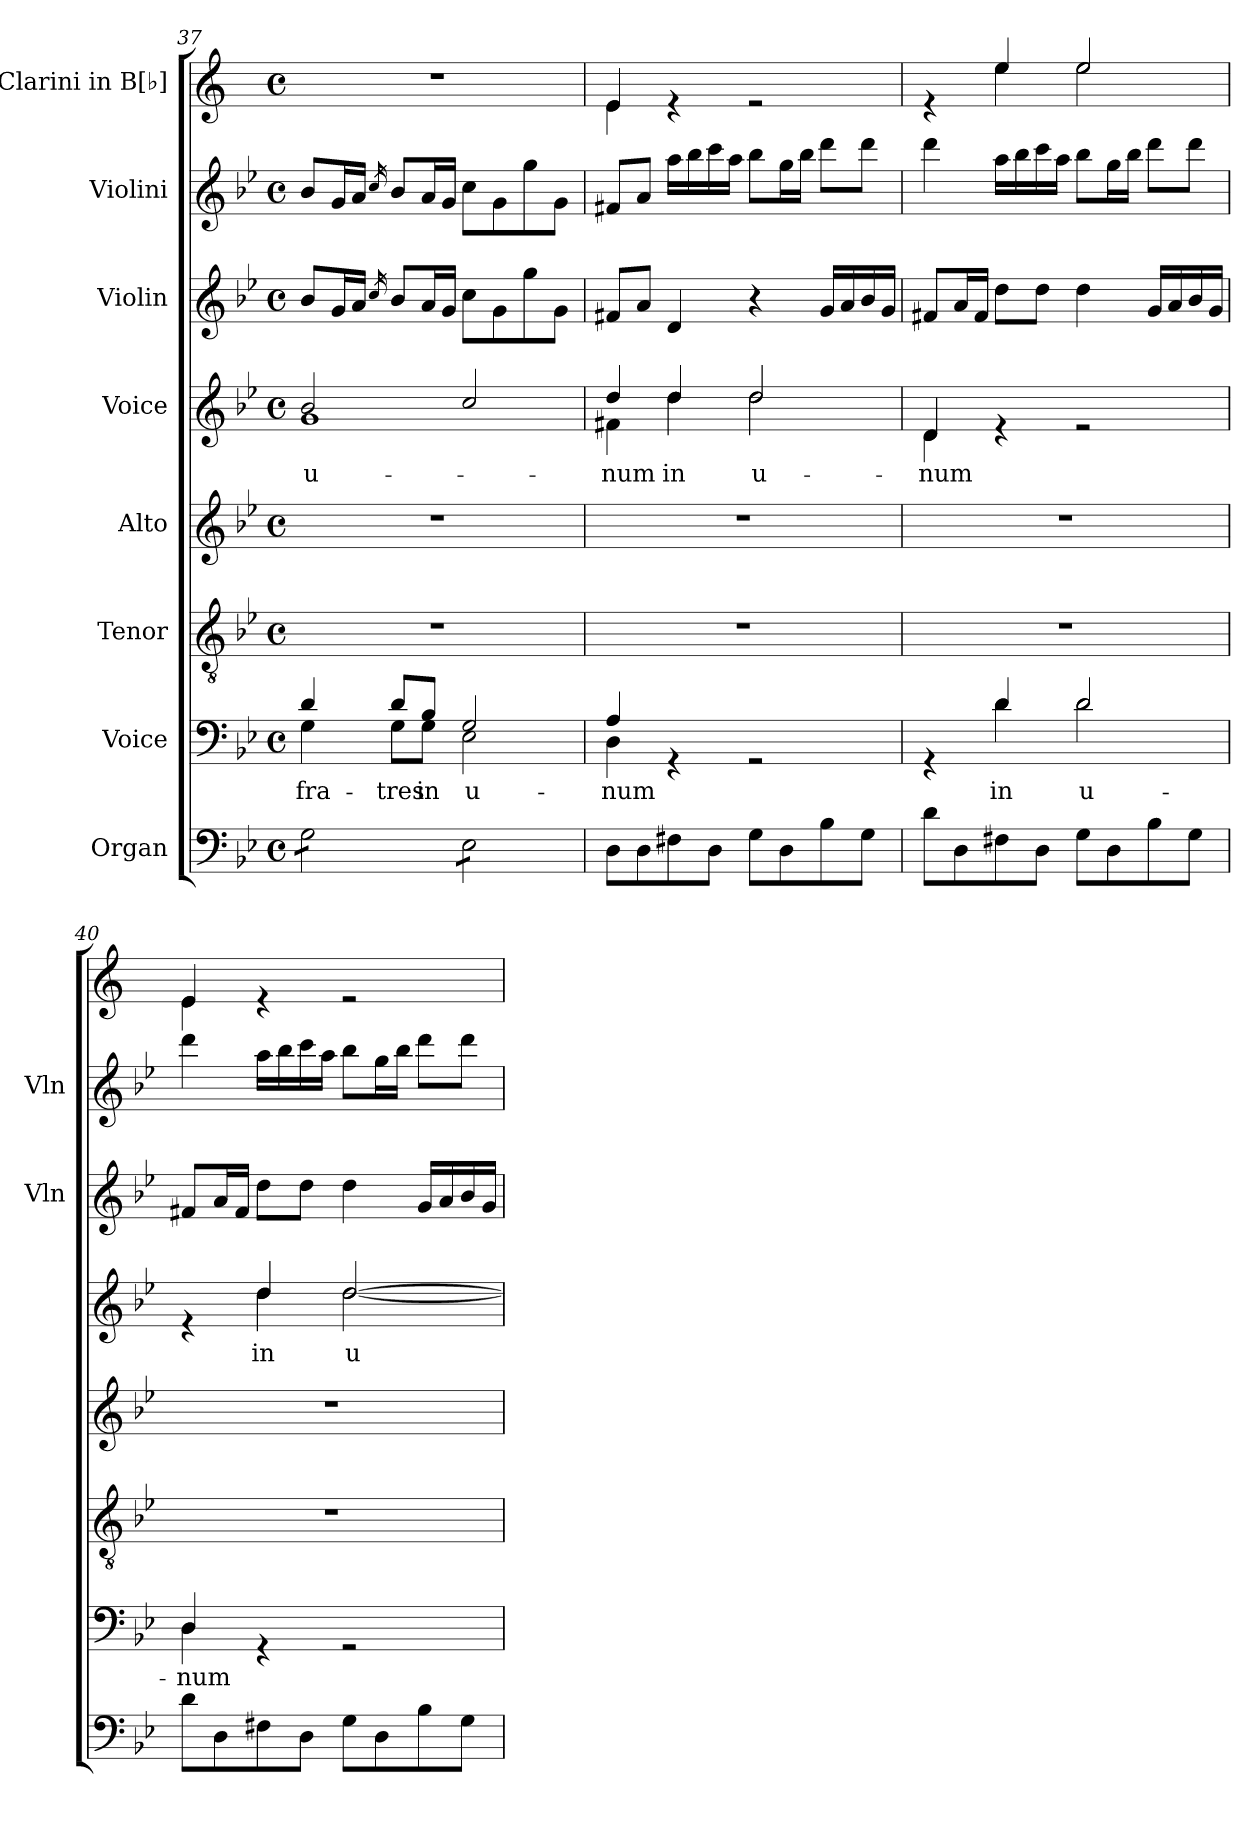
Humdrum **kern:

**kern	**kern	**text	**kern	**kern	**kern	**text	**kern	**kern	**kern
*part8	*part7	*part7	*part6	*part5	*part4	*part4	*part3	*part2	*part1
*staff8	*staff7	*staff7	*staff6	*staff5	*staff4	*staff4	*staff3	*staff2	*staff1
*I"Organ	*I"Voice	*	*I"Tenor	*I"Alto	*I"Voice	*	*I"Violin	*I"Violini	*I"Clarini in B[♭]
*	*	*	*	*	*	*	*I'Vln	*I'Vln	*
!!LO:LB:g=z
*clefF4	*clefF4	*	*clefGv2	*clefG2	*clefG2	*	*clefG2	*clefG2	*clefG2
*	*	*	*	*	*	*	*	*	*ITrd1c2
*k[b-e-]	*k[b-e-]	*	*k[b-e-]	*k[b-e-]	*k[b-e-]	*	*k[b-e-]	*k[b-e-]	*k[b-e-]
*M4/4	*M4/4	*	*M4/4	*M4/4	*M4/4	*	*M4/4	*M4/4	*M4/4
*met(c)	*met(c)	*	*met(c)	*met(c)	*met(c)	*	*met(c)	*met(c)	*met(c)
=37	=37	=37	=37	=37	=37	=37	=37	=37	=37
!	!	!LO:LY:b	!	!	!	!LO:LY:b	!	!	!
*	*^	*	*	*	*^	*	*	*	*
*tremolo	*	*	*	*	*	*	*	*	*	*	*
8G\L	4d/	4G\	fra-	1r	1r	2b-/	1g	u-	8b-/L	8b-/L	1r
8G\	.	.	.	.	.	.	.	.	16g/L	16g/L	.
.	.	.	.	.	.	.	.	.	16a/JJ	16a/JJ	.
.	.	.	.	.	.	.	.	.	16qcc/	16qcc/	.
!	!	!	!LO:LY:b	!	!	!	!	!	!	!	!
8G\	8d/L	8G\L	-tres	.	.	.	.	.	8b-/L	8b-/L	.
!	!	!	!LO:LY:b	!	!	!	!	!	!	!	!
8G\J	8B-/J	8G\J	in	.	.	.	.	.	16a/L	16a/L	.
.	.	.	.	.	.	.	.	.	16g/JJ	16g/JJ	.
!	!	!	!LO:LY:b	!	!	!	!	!	!	!	!
8E-\L	2G/	2E-\	u-	.	.	2cc/	.	.	8cc\L	8cc\L	.
8E-\	.	.	.	.	.	.	.	.	8g\	8g\	.
8E-\	.	.	.	.	.	.	.	.	8gg\	8gg\	.
8E-\J	.	.	.	.	.	.	.	.	8g\J	8g\J	.
*Xtremolo	*	*	*	*	*	*	*	*	*	*	*
=38	=38	=38	=38	=38	=38	=38	=38	=38	=38	=38	=38
!	!	!	!LO:LY:b	!	!	!	!	!LO:LY:b	!	!	!
*	*	*	*	*	*	*	*	*	*	*	*^
8D\L	4A/	4D\	-num	1r	1r	4dd/	4f#X\	-num	8f#X/L	8f#X/L	4d/	4d\
8D\	.	.	.	.	.	.	.	.	8a/J	8a/J	.	.
!	!	!	!	!	!	!	!	!LO:LY:b	!	!	!	!
8F#X\	4rGG	2.ryy	.	.	.	4dd/	4dd\	in	4d/	16aa\LL	4re	2.ryy
.	.	.	.	.	.	.	.	.	.	16bb-\	.	.
8D\J	.	.	.	.	.	.	.	.	.	16ccc\	.	.
.	.	.	.	.	.	.	.	.	.	16aa\JJ	.	.
!	!	!	!	!	!	!	!	!LO:LY:b	!	!	!	!
8G\L	2rGG	.	.	.	.	2dd/	2dd\	u-	4r	8bb-\L	2re	.
8D\	.	.	.	.	.	.	.	.	.	16gg\L	.	.
.	.	.	.	.	.	.	.	.	.	16bb-\JJ	.	.
8B-\	.	.	.	.	.	.	.	.	16g/LL	8ddd\L	.	.
.	.	.	.	.	.	.	.	.	16a/	.	.	.
8G\J	.	.	.	.	.	.	.	.	16b-/	8ddd\J	.	.
.	.	.	.	.	.	.	.	.	16g/JJ	.	.	.
=39	=39	=39	=39	=39	=39	=39	=39	=39	=39	=39	=39	=39
!	!	!	!	!	!	!	!	!LO:LY:b	!	!	!	!
8d\L	4rGG	4ryy	.	1r	1r	4d/	4d\	-num	8f#X/L	4ddd\	4re	4ryy
8D\	.	.	.	.	.	.	.	.	16a/L	.	.	.
.	.	.	.	.	.	.	.	.	16f#/JJ	.	.	.
!	!	!	!LO:LY:b	!	!	!	!	!	!	!	!	!
8F#X\	4d/	4d\	in	.	.	4re	2.ryy	.	8dd\L	16aa\LL	4dd/	4dd\
.	.	.	.	.	.	.	.	.	.	16bb-\	.	.
8D\J	.	.	.	.	.	.	.	.	8dd\J	16ccc\	.	.
.	.	.	.	.	.	.	.	.	.	16aa\JJ	.	.
!	!	!	!LO:LY:b	!	!	!	!	!	!	!	!	!
8G\L	2d/	2d\	u-	.	.	2re	.	.	4dd\	8bb-\L	2dd/	2dd\
8D\	.	.	.	.	.	.	.	.	.	16gg\L	.	.
.	.	.	.	.	.	.	.	.	.	16bb-\JJ	.	.
8B-\	.	.	.	.	.	.	.	.	16g/LL	8ddd\L	.	.
.	.	.	.	.	.	.	.	.	16a/	.	.	.
8G\J	.	.	.	.	.	.	.	.	16b-/	8ddd\J	.	.
.	.	.	.	.	.	.	.	.	16g/JJ	.	.	.
!!LO:PB:g=z	!!
=40	=40	=40	=40	=40	=40	=40	=40	=40	=40	=40	=40	=40
!	!	!	!LO:LY:b	!	!	!	!	!	!	!	!	!
8d\L	4D/	4D\	-num	1r	1r	4re	4ryy	.	8f#X/L	4ddd\	4d/	4d\
8D\	.	.	.	.	.	.	.	.	16a/L	.	.	.
.	.	.	.	.	.	.	.	.	16f#/JJ	.	.	.
!	!	!	!	!	!	!	!	!LO:LY:b	!	!	!	!
8F#X\	4rGG	2.ryy	.	.	.	4dd/	4dd\	in	8dd\L	16aa\LL	4re	2.ryy
.	.	.	.	.	.	.	.	.	.	16bb-\	.	.
8D\J	.	.	.	.	.	.	.	.	8dd\J	16ccc\	.	.
.	.	.	.	.	.	.	.	.	.	16aa\JJ	.	.
!	!	!	!	!	!	!	!	!LO:LY:b	!	!	!	!
8G\L	2rGG	.	.	.	.	[2dd/	[2dd\	u-	4dd\	8bb-\L	2re	.
8D\	.	.	.	.	.	.	.	.	.	16gg\L	.	.
.	.	.	.	.	.	.	.	.	.	16bb-\JJ	.	.
8B-\	.	.	.	.	.	.	.	.	16g/LL	8ddd\L	.	.
.	.	.	.	.	.	.	.	.	16a/	.	.	.
8G\J	.	.	.	.	.	.	.	.	16b-/	8ddd\J	.	.
.	.	.	.	.	.	.	.	.	16g/JJ	.	.	.
*	*v	*v	*	*	*	*v	*v	*	*	*	*v	*v
=	=	=	=	=	=	=	=	=	=
*-	*-	*-	*-	*-	*-	*-	*-	*-	*-
